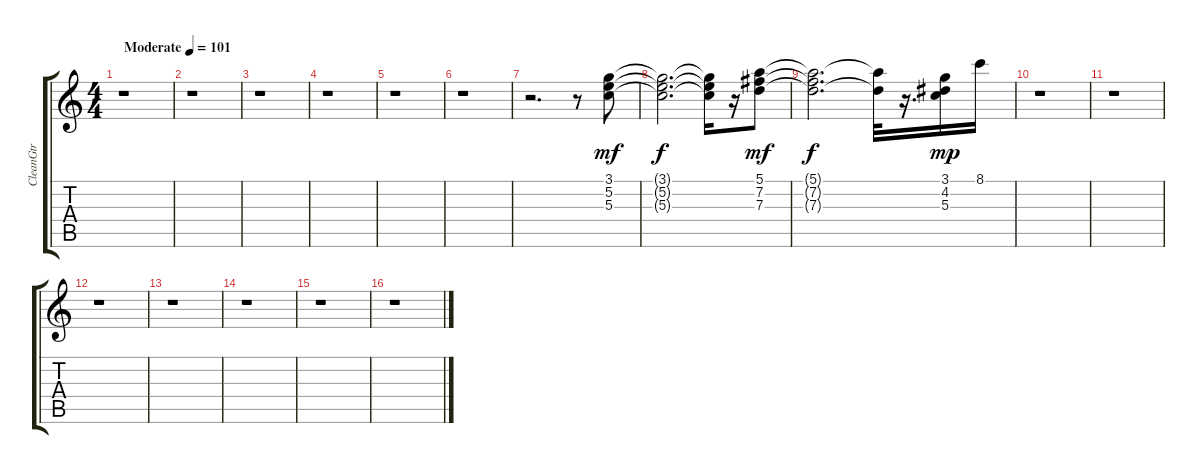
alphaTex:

\track ("CleanGtr" "CleanGtr") {instrument electricguitarclean}
\staff {score tabs}
\tuning (E4 B3 G3 D3 A2 E2) {hide}
\ts (4 4)
\tempo (101 "Moderate")
\clef g2
\ks c
r.1{dy mf instrument electricguitarclean} |
r.1 |
r.1 |
r.1 |
r.1 |
r.1 |
r.2{d} r.8 (3.1 5.2 5.3).8 |
(3.1{t} 5.2{t} 5.3{t}).2{d dy f} (3.1{t} 5.2{t} 5.3{t}).16 r.16 (5.1 7.2 7.3).8{dy mf} |
(5.1{t} 7.2{t} 7.3{t}).2{d dy f} (5.1{t} 7.3{t}).32 r.16{d} (3.1 4.2 5.3).16{dy mp} 8.1.16 |
r.1 |
r.1 |
r.1 |
r.1 |
r.1 |
r.1 |
r.1
